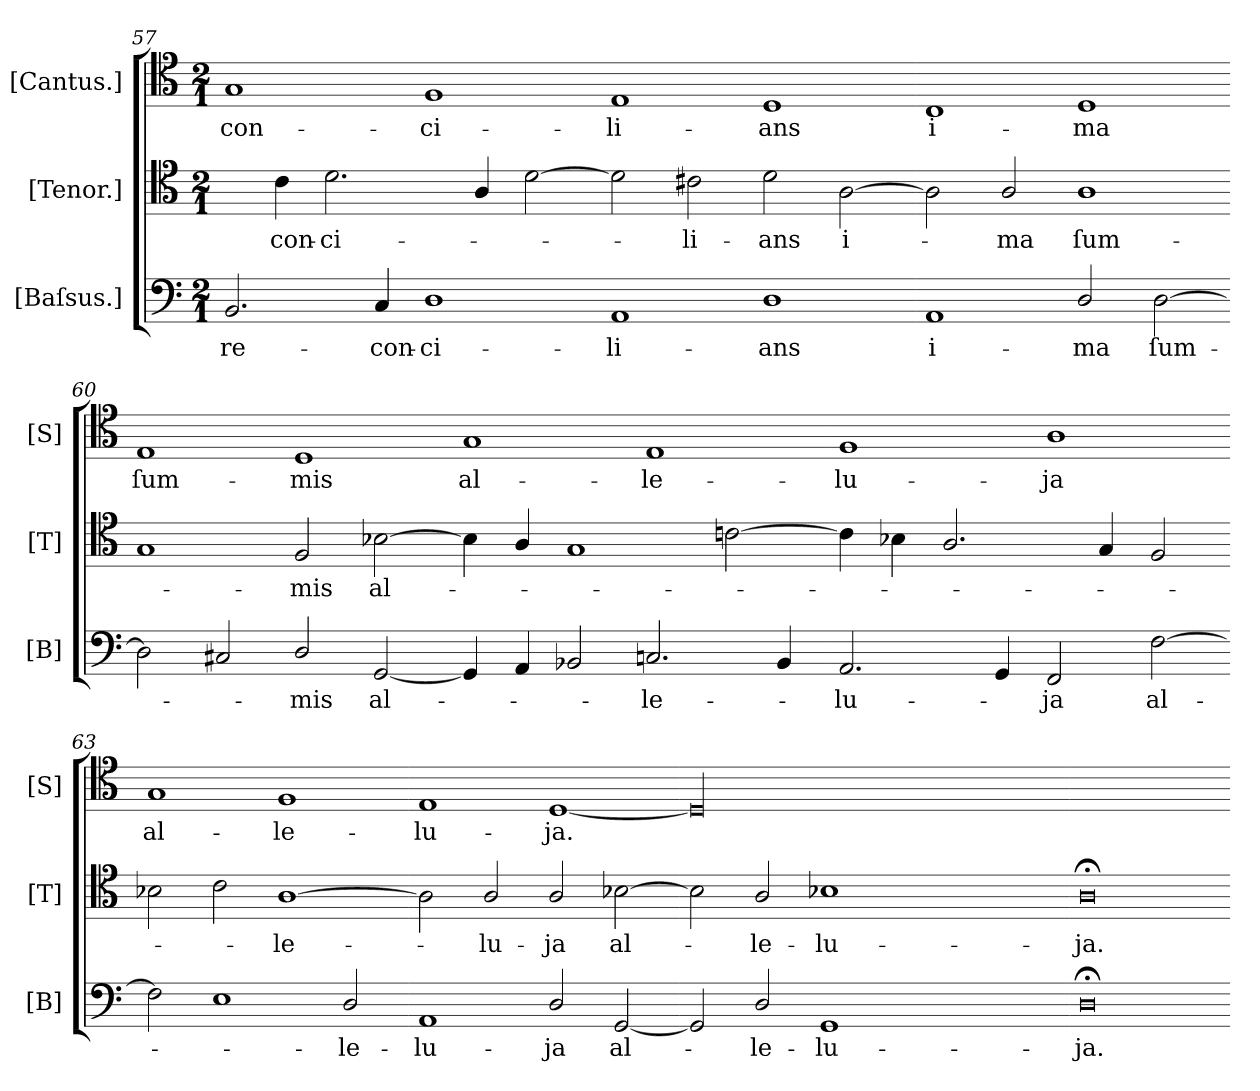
**kern	**text	**kern	**text	**kern	**text
*part3	*part3	*part2	*part2	*part1	*part1
*staff3	*staff3	*staff2	*staff2	*staff1	*staff1
*I"[Baſsus.]	*	*I"[Tenor.]	*	*I"[Cantus.]	*
*I'[B]	*	*I'[T]	*	*I'[S]	*
*clefF4	*	*clefC4	*	*clefC4	*
*k[]	*	*k[]	*	*k[]	*
*M2/1	*	*M2/1	*	*M2/1	*
=57	=57	=57	=57	=57	=57
2.BB/	re-	4ryy	.	1G	-con-
.	.	4c\	-con-	.	.
.	.	2.d\	-ci-	.	.
4C/	-con-	.	.	.	.
1D	-ci-	.	.	1F	-ci-
.	.	4A/	.	.	.
.	.	[2d\	.	.	.
=58-	=58-	=58-	=58-	=58-	=58-
1AA	-li-	2d\]	.	1E	-li-
.	.	2c#X\	-li-	.	.
1D	-ans	2d\	-ans	1D	-ans
.	.	[2A\	i-	.	.
=59-	=59-	=59-	=59-	=59-	=59-
1AA	i-	2A\]	.	1C	i-
.	.	2A/	-ma	.	.
2D/	-ma	1A	ſum-	1D	-ma
[2D\	ſum-	.	.	.	.
=60-	=60-	=60-	=60-	=60-	=60-
2D\]	.	1G	.	1E	ſum-
2C#X/	.	.	.	.	.
2D/	-mis	2F/	-mis	1D	-mis
[2GG/	al-	[2B-X\	al-	.	.
=61-	=61-	=61-	=61-	=61-	=61-
4GG/]	.	4B-\]	.	1G	al-
4AA/	.	4A/	.	.	.
2BB-X/	.	1G	.	.	.
2.Cn/	-le-	.	.	1E	-le-
.	.	[2cn\	.	.	.
4BB-/	.	.	.	.	.
=62-	=62-	=62-	=62-	=62-	=62-
2.AA/	-lu-	4c\]	.	1F	-lu-
.	.	4B-X\	.	.	.
.	.	2.A/	.	.	.
4GG/	.	.	.	.	.
2FF/	-ja	.	.	1A	-ja
.	.	4G/	.	.	.
[2F\	al-	2F/	.	.	.
=63-	=63-	=63-	=63-	=63-	=63-
2F\]	.	2B-X\	.	1G	al-
1E	.	2c\	.	.	.
.	.	[1A	-le-	1F	-le-
2D/	-le-	.	.	.	.
=64-	=64-	=64-	=64-	=64-	=64-
1AA	-lu-	2A]	.	1E	-lu-
.	.	2A/	-lu-	.	.
2D/	-ja	2A/	-ja	[1D	-ja.
[2GG/	al-	[2B-X\	al-	.	.
=65-	=65-	=65-	=65-	=65-	=65-
2GG/]	.	2B-\]	.	00D]	.
2D/	-le-	2A/	-le-	.	.
1GG	-lu-	1B-X	-lu-	.	.
0ryy	.	0ryy	.	.	.
=66-	=66-	=66-	=66-	=66-	=66-
0D;<	-ja.	0A;<;	-ja.	0ryy	.
=-	=-	=-	=-	=-	=-
*-	*-	*-	*-	*-	*-
